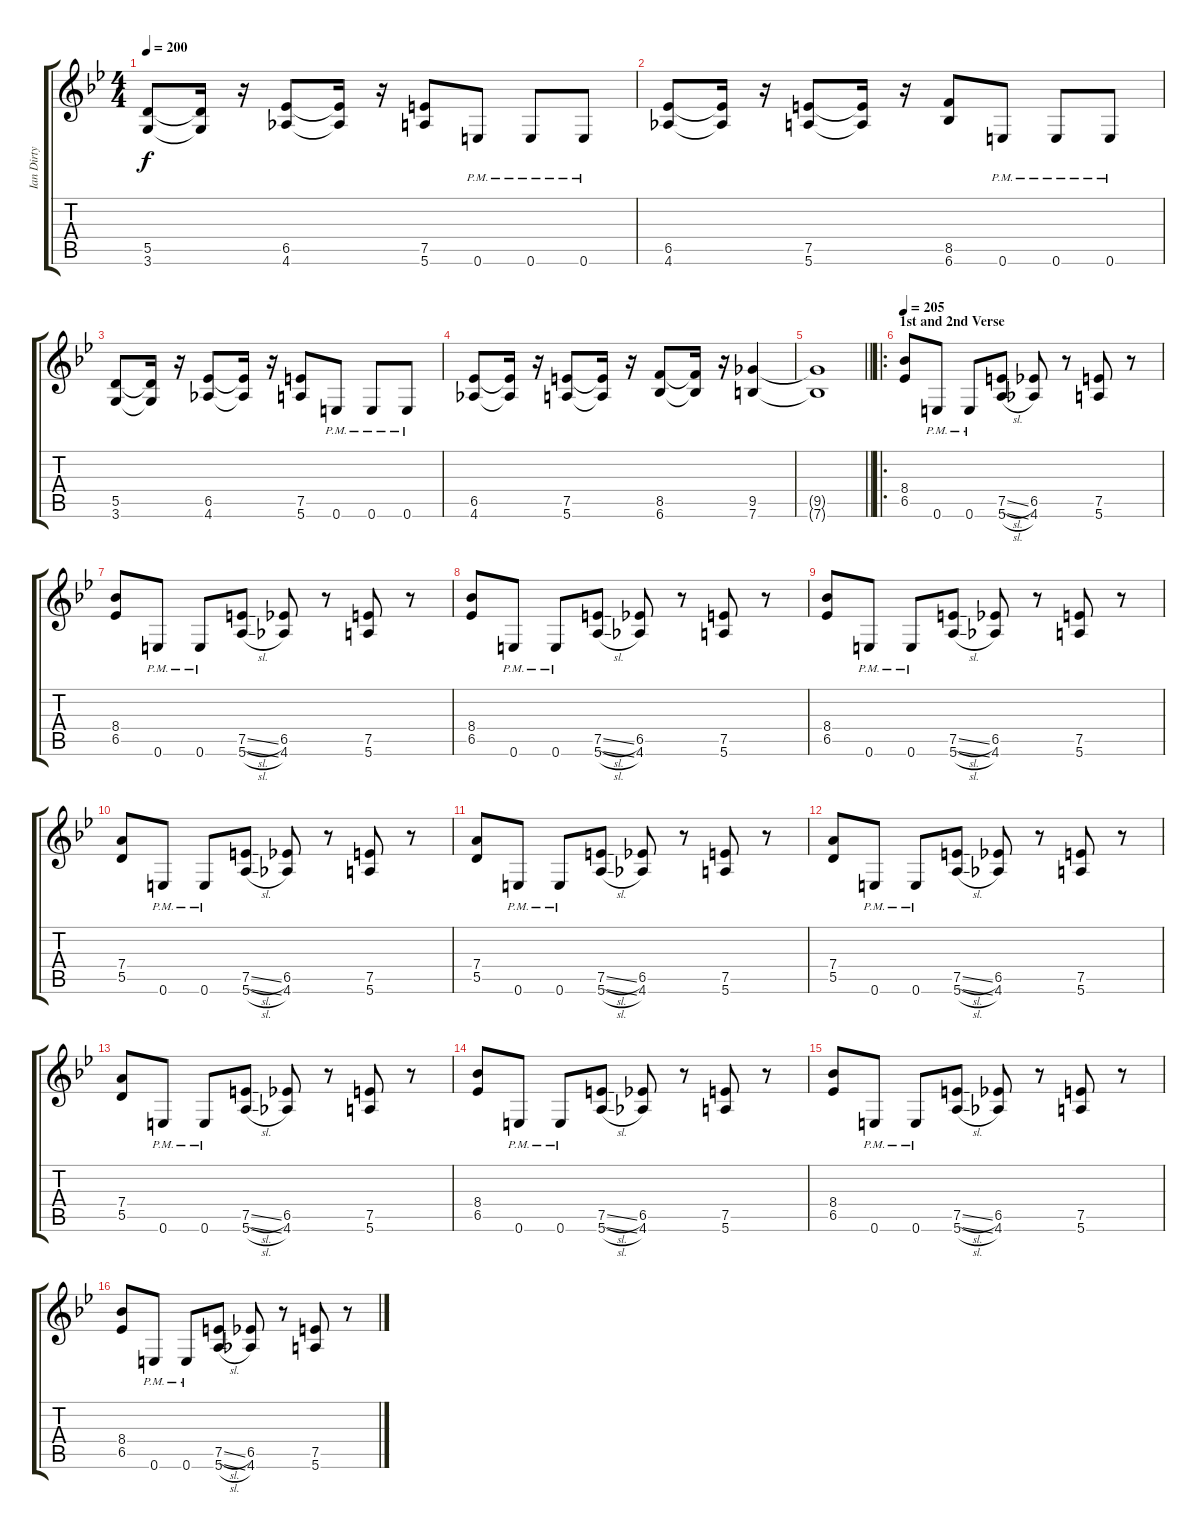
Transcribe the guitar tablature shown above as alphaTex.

\track ("Ian Dirty" "Ian Dirty") {instrument distortionguitar}
\staff {score tabs}
\tuning (E4 B3 G3 D3 A2 E2) {hide}
\ts (4 4)
\tempo 200
\clef g2
\ks bb
(5.5 3.6).8{dy f} (5.5{t} 3.6{t}).16 r.16 (6.5 4.6).8 (6.5{t} 4.6{t}).16 r.16 (7.5 5.6).8 0.6{pm}.8 0.6{pm}.8 0.6{pm}.8 |
(6.5 4.6).8 (6.5{t} 4.6{t}).16 r.16 (7.5 5.6).8 (7.5{t} 5.6{t}).16 r.16 (8.5 6.6).8 0.6{pm}.8 0.6{pm}.8 0.6{pm}.8 |
(5.5 3.6).8 (5.5{t} 3.6{t}).16 r.16 (6.5 4.6).8 (6.5{t} 4.6{t}).16 r.16 (7.5 5.6).8 0.6{pm}.8 0.6{pm}.8 0.6{pm}.8 |
(6.5 4.6).8 (6.5{t} 4.6{t}).16 r.16 (7.5 5.6).8 (7.5{t} 5.6{t}).16 r.16 (8.5 6.6).8 (8.5{t} 6.6{t}).16 r.16 (9.5 7.6).4 |
\barLineRight lightlight
(9.5{t} 7.6{t}).1 |
\ro
\section ("" "1st and 2nd Verse")
\tempo 205
(8.4 6.5).8 0.6{pm}.8 0.6{pm}.8 (7.5{sl} 5.6{sl}).8 (6.5 4.6).8 r.8 (7.5 5.6).8 r.8 |
(8.4 6.5).8 0.6{pm}.8 0.6{pm}.8 (7.5{sl} 5.6{sl}).8 (6.5 4.6).8 r.8 (7.5 5.6).8 r.8 |
(8.4 6.5).8 0.6{pm}.8 0.6{pm}.8 (7.5{sl} 5.6{sl}).8 (6.5 4.6).8 r.8 (7.5 5.6).8 r.8 |
(8.4 6.5).8 0.6{pm}.8 0.6{pm}.8 (7.5{sl} 5.6{sl}).8 (6.5 4.6).8 r.8 (7.5 5.6).8 r.8 |
(7.4 5.5).8 0.6{pm}.8 0.6{pm}.8 (7.5{sl} 5.6{sl}).8 (6.5 4.6).8 r.8 (7.5 5.6).8 r.8 |
(7.4 5.5).8 0.6{pm}.8 0.6{pm}.8 (7.5{sl} 5.6{sl}).8 (6.5 4.6).8 r.8 (7.5 5.6).8 r.8 |
(7.4 5.5).8 0.6{pm}.8 0.6{pm}.8 (7.5{sl} 5.6{sl}).8 (6.5 4.6).8 r.8 (7.5 5.6).8 r.8 |
(7.4 5.5).8 0.6{pm}.8 0.6{pm}.8 (7.5{sl} 5.6{sl}).8 (6.5 4.6).8 r.8 (7.5 5.6).8 r.8 |
(8.4 6.5).8 0.6{pm}.8 0.6{pm}.8 (7.5{sl} 5.6{sl}).8 (6.5 4.6).8 r.8 (7.5 5.6).8 r.8 |
(8.4 6.5).8 0.6{pm}.8 0.6{pm}.8 (7.5{sl} 5.6{sl}).8 (6.5 4.6).8 r.8 (7.5 5.6).8 r.8 |
(8.4 6.5).8 0.6{pm}.8 0.6{pm}.8 (7.5{sl} 5.6{sl}).8 (6.5 4.6).8 r.8 (7.5 5.6).8 r.8
